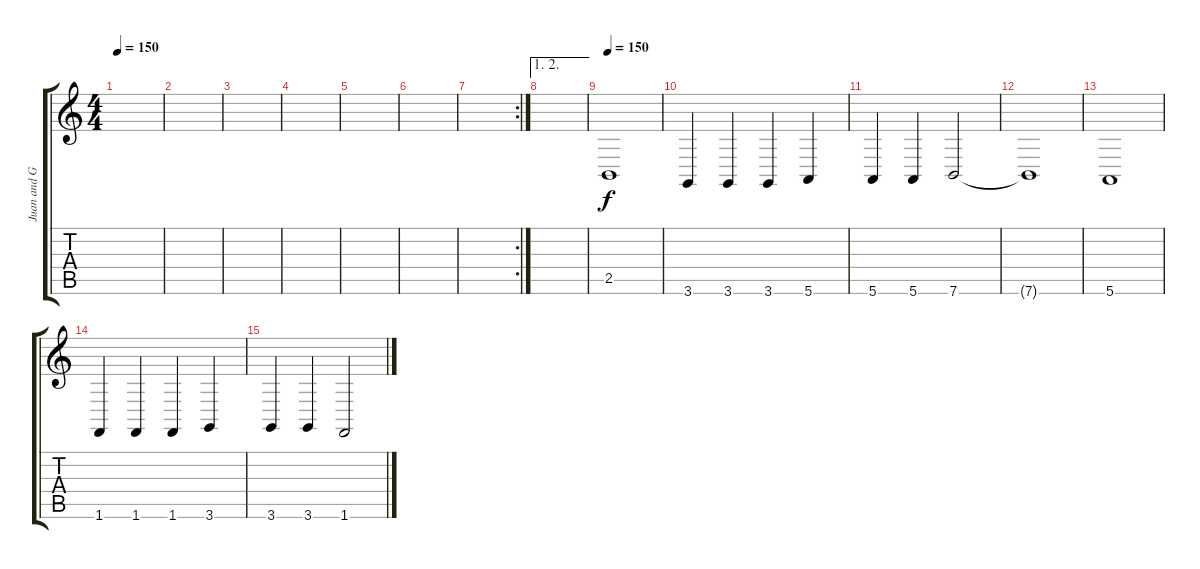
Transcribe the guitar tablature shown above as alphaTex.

\track ("Juan and Gio(back up vocals)" "Juan and G") {instrument lead8bassandlead}
\staff {score tabs}
\tuning (E4 B3 G3 D3 A2 E2) {hide}
\ts (4 4)
\tempo 150
\clef g2
\ks c
|
|
|
|
|
|
\rc 2
|
\ae (1 2)
|
\tempo 150
2.5.1 |
3.6.4 3.6.4 3.6.4 5.6.4 |
5.6.4 5.6.4 7.6.2 |
7.6{t}.1 |
5.6.1 |
1.6.4 1.6.4 1.6.4 3.6.4 |
3.6.4 3.6.4 1.6.2
